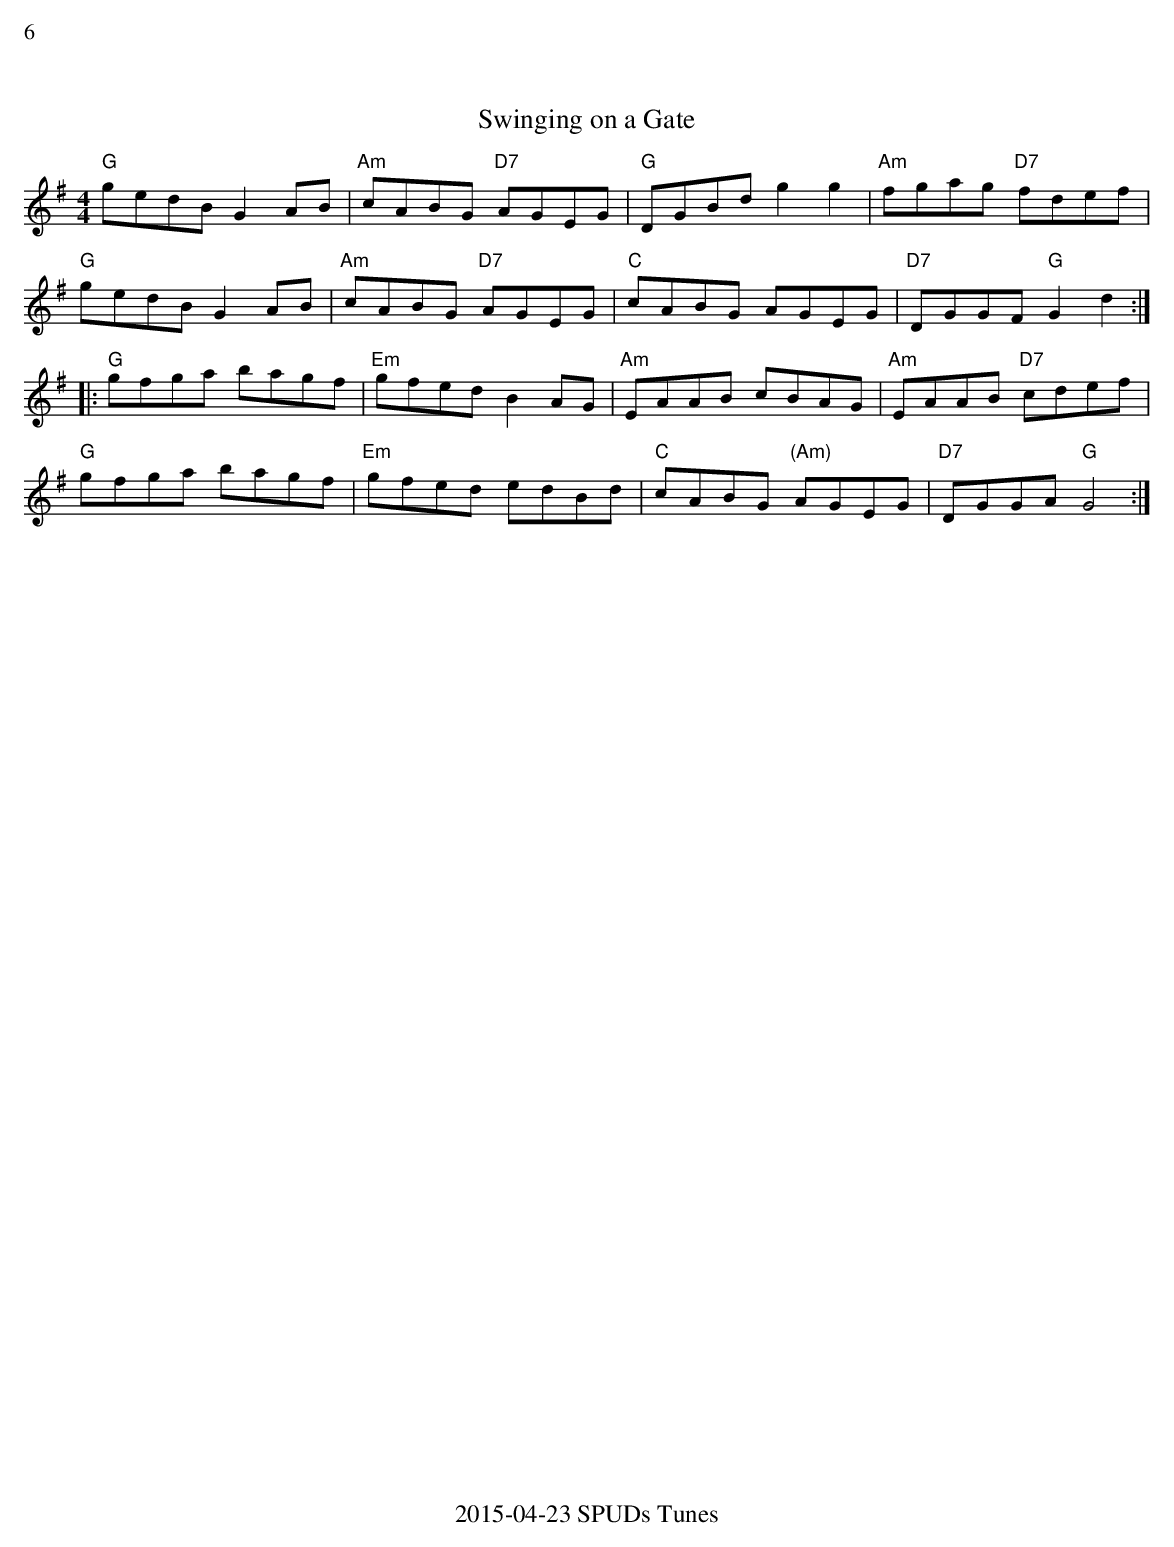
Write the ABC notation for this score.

X:1
%%text 6
T:Swinging on a Gate
M:4/4
L:1/8
K:G
"G"gedB G2AB|"Am"cABG "D7"AGEG|"G"DGBd g2g2|"Am"fgag "D7"fdef|
"G"gedB G2AB|"Am"cABG "D7"AGEG|"C"cABG AGEG|"D7"DGGF "G"G2d2:|
|:"G"gfga bagf|"Em"gfed B2AG|"Am"EAAB cBAG|"Am"EAAB "D7"cdef|
"G"gfga bagf|"Em"gfed edBd|"C"cABG "(Am)"AGEG|"D7"DGGA "G"G4:|
